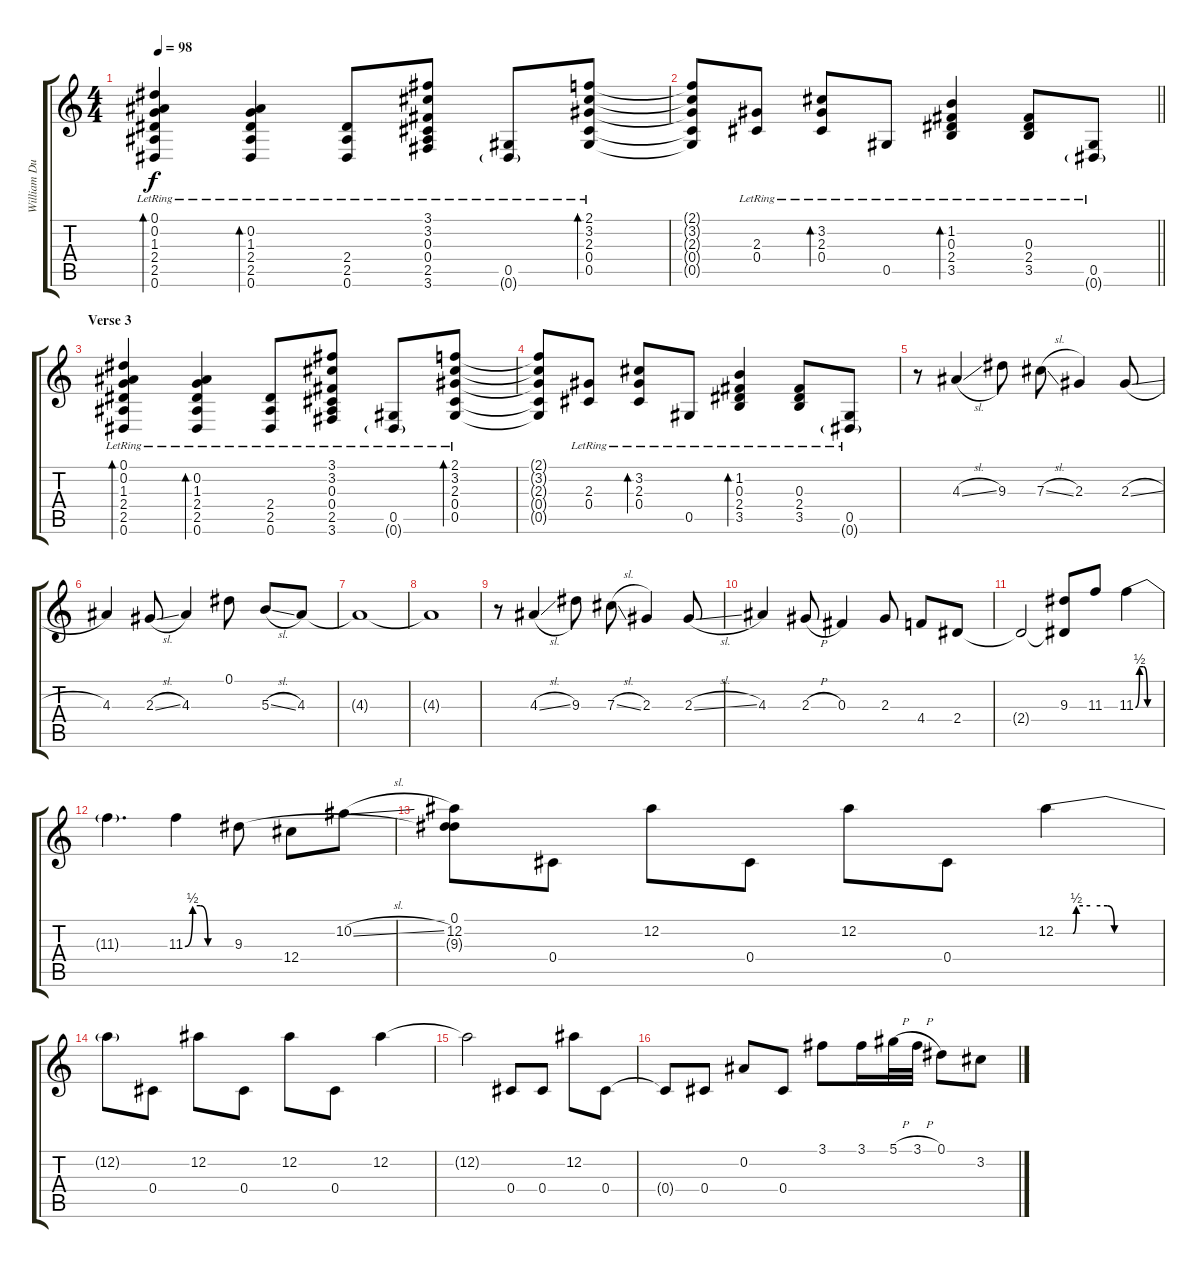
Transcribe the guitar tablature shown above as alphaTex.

\track ("William Duvall Guitar" "William Du") {instrument acousticguitarsteel}
\staff {score tabs}
\tuning (Eb4 Bb3 Gb3 Db3 Ab2 Eb2) {hide}
\ts (4 4)
\tempo 98
\clef g2
\ks c
(0.1 0.2 1.3 2.4 2.5{lr} 0.6{lr}).4{bd 60 dy f} (0.2{lr} 1.3{lr} 2.4{lr} 2.5{lr} 0.6{lr}).4{bd 120} (2.4{lr} 2.5{lr} 0.6{lr}).8 (3.1{lr} 3.2{lr} 0.3{lr} 0.4{lr} 2.5{lr} 3.6{lr}).8 (0.5{lr} 0.6{g lr}).8 (2.1{lr} 3.2{lr} 2.3{lr} 0.4{lr} 0.5{lr}).8{bd 120} |
\barLineRight lightlight
(2.1{t} 3.2{t} 2.3{t} 0.4{t} 0.5{t}).8 (2.3{lr} 0.4{lr}).8 (3.2{lr} 2.3{lr} 0.4{lr}).8{bd 120} 0.5{lr}.8 (1.2{lr} 0.3{lr} 2.4{lr} 3.5{lr}).4{bd 120} (0.3{lr} 2.4{lr} 3.5{lr}).8 (0.5{lr} 0.6{g lr}).8 |
\section ("" "Verse 3")
(0.1 0.2 1.3 2.4 2.5{lr} 0.6{lr}).4{bd 60} (0.2{lr} 1.3{lr} 2.4{lr} 2.5{lr} 0.6{lr}).4{bd 120} (2.4{lr} 2.5{lr} 0.6{lr}).8 (3.1{lr} 3.2{lr} 0.3{lr} 0.4{lr} 2.5{lr} 3.6{lr}).8 (0.5{lr} 0.6{g lr}).8 (2.1{lr} 3.2{lr} 2.3{lr} 0.4{lr} 0.5{lr}).8{bd 120} |
(2.1{t} 3.2{t} 2.3{t} 0.4{t} 0.5{t}).8 (2.3{lr} 0.4{lr}).8 (3.2{lr} 2.3{lr} 0.4{lr}).8{bd 120} 0.5{lr}.8 (1.2{lr} 0.3{lr} 2.4{lr} 3.5{lr}).4{bd 120} (0.3{lr} 2.4{lr} 3.5{lr}).8 (0.5{lr} 0.6{g lr}).8 |
r.8 4.3{sl}.4 9.3.8 7.3{sl}.8 2.3.4 2.3{sl}.8 |
4.3.4 2.3{sl}.8 4.3.4 0.1.8 5.3{sl}.8 4.3.8 |
4.3{t}.1 |
4.3{t}.1 |
r.8 4.3{sl}.4 9.3.8 7.3{sl}.8 2.3.4 2.3{sl}.8 |
4.3.4 2.3{h}.8 0.3.4 2.3.8 4.4.8 2.4.8 |
2.4{t}.2 (9.3 2.4{t}).8 11.3.8 11.3{be (custom 0 0 10 2 20 2 30 0 60 0)}.4 |
11.3{t}.4{d} 11.3{be (custom 0 0 10 2 20 2 30 0 60 0)}.4 9.3.8 12.4.8 10.2{sl}.8 |
(0.1 12.2 9.3{t}).8 0.4.8 12.2.8 0.4.8 12.2.8 0.4.8 12.2{be (custom 0 0 10 0 12 2 20 2 30 2 34 0 45 0 60 0)}.4 |
12.2{t}.8 0.4.8 12.2.8 0.4.8 12.2.8 0.4.8 12.2.4 |
12.2{t}.2 0.4.8 0.4.8 12.2.8 0.4.8 |
0.4{t}.8 0.4.8 0.2.8 0.4.8 3.1.8 3.1.16 5.1{h}.32 3.1{h}.32 0.1.8 3.2.8
